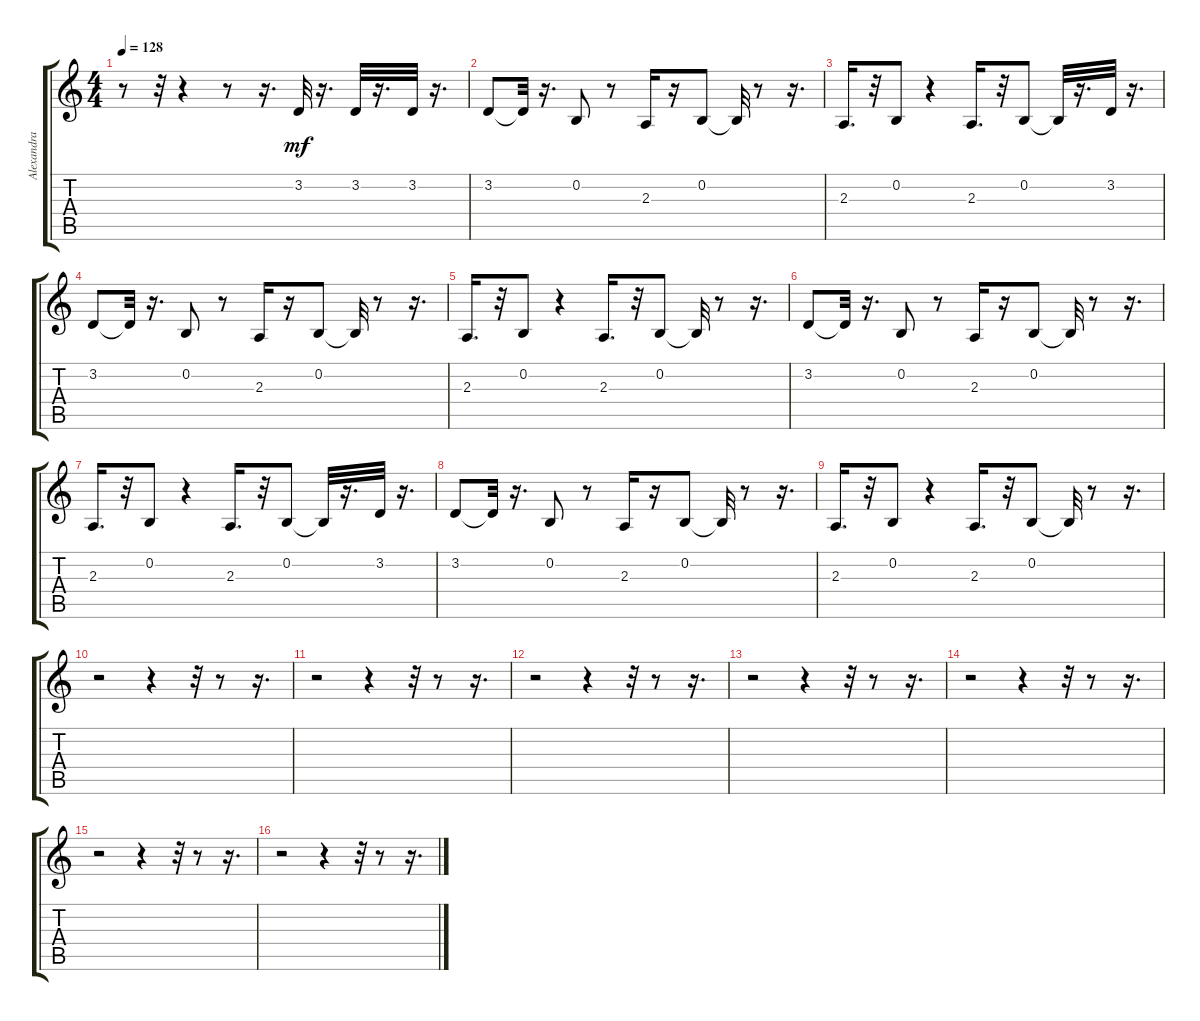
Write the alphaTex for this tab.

\track ("Alexandra Stan - Mr Saxobeat" "Alexandra ") {instrument recorder}
\staff {score tabs}
\tuning (E4 B3 G3 D3 A2 E2) {hide}
\ts (4 4)
\tempo 128
\clef g2
\ks c
r.8{dy mf} r.32 r.4 r.8 r.16{d} 3.2.32 r.16{d} 3.2.32 r.16{d} 3.2.32 r.16{d} |
3.2.8 3.2{t}.32 r.16{d} 0.2.8 r.8 2.3.16 r.16 0.2.8 0.2{t}.32 r.8 r.16{d} |
2.3.16{d} r.32 0.2.8 r.4 2.3.16{d} r.32 0.2.8 0.2{t}.32 r.16{d} 3.2.32 r.16{d} |
3.2.8 3.2{t}.32 r.16{d} 0.2.8 r.8 2.3.16 r.16 0.2.8 0.2{t}.32 r.8 r.16{d} |
2.3.16{d} r.32 0.2.8 r.4 2.3.16{d} r.32 0.2.8 0.2{t}.32 r.8 r.16{d} |
3.2.8 3.2{t}.32 r.16{d} 0.2.8 r.8 2.3.16 r.16 0.2.8 0.2{t}.32 r.8 r.16{d} |
2.3.16{d} r.32 0.2.8 r.4 2.3.16{d} r.32 0.2.8 0.2{t}.32 r.16{d} 3.2.32 r.16{d} |
3.2.8 3.2{t}.32 r.16{d} 0.2.8 r.8 2.3.16 r.16 0.2.8 0.2{t}.32 r.8 r.16{d} |
2.3.16{d} r.32 0.2.8 r.4 2.3.16{d} r.32 0.2.8 0.2{t}.32 r.8 r.16{d} |
r.2 r.4 r.32 r.8 r.16{d} |
r.2 r.4 r.32 r.8 r.16{d} |
r.2 r.4 r.32 r.8 r.16{d} |
r.2 r.4 r.32 r.8 r.16{d} |
r.2 r.4 r.32 r.8 r.16{d} |
r.2 r.4 r.32 r.8 r.16{d} |
r.2 r.4 r.32 r.8 r.16{d}
